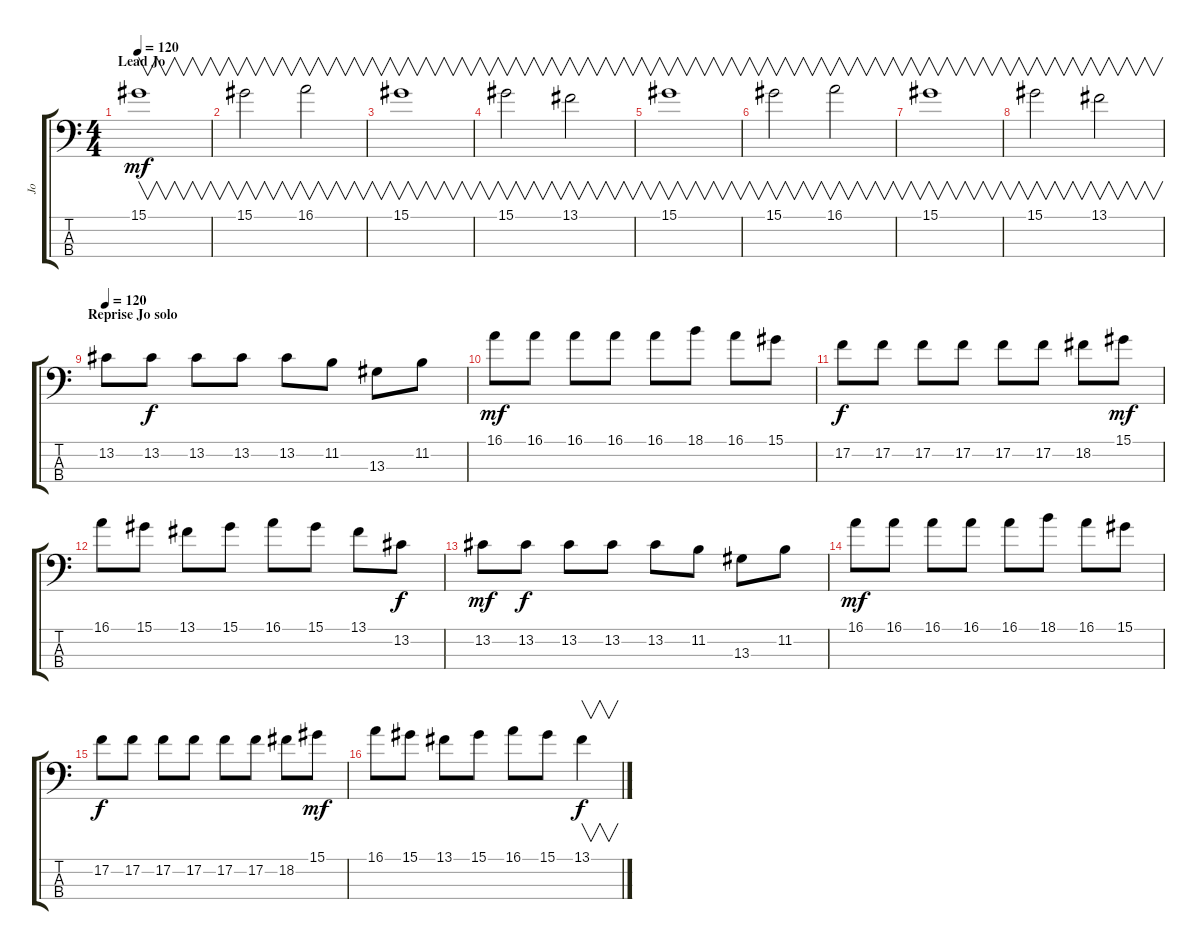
\track ("Jo" "Jo") {instrument electricbassfinger}
\staff {score tabs}
\tuning (F2 C2 G1 D1) {hide}
\ts (4 4)
\section ("" "Lead Jo")
\tempo 120
\clef f4
\ks c
15.1.1{v dy mf instrument distortionguitar} |
15.1.2{v} 16.1.2{v} |
15.1.1{v} |
15.1.2{v} 13.1.2{v} |
15.1.1{v instrument distortionguitar} |
15.1.2{v} 16.1.2{v} |
15.1.1{v} |
15.1.2{v} 13.1.2{v} |
\section ("" "Reprise Jo solo")
\tempo 120
13.2.8{instrument distortionguitar} 13.2.8{dy f} 13.2.8 13.2.8 13.2.8 11.2.8 13.3.8 11.2.8 |
16.1.8{dy mf} 16.1.8 16.1.8 16.1.8 16.1.8 18.1.8 16.1.8 15.1.8 |
17.2.8{dy f} 17.2.8 17.2.8 17.2.8 17.2.8 17.2.8 18.2.8 15.1.8{dy mf} |
16.1.8 15.1.8 13.1.8 15.1.8 16.1.8 15.1.8 13.1.8 13.2.8{dy f} |
13.2.8{dy mf instrument distortionguitar} 13.2.8{dy f} 13.2.8 13.2.8 13.2.8 11.2.8 13.3.8 11.2.8 |
16.1.8{dy mf} 16.1.8 16.1.8 16.1.8 16.1.8 18.1.8 16.1.8 15.1.8 |
17.2.8{dy f} 17.2.8 17.2.8 17.2.8 17.2.8 17.2.8 18.2.8 15.1.8{dy mf} |
16.1.8 15.1.8 13.1.8 15.1.8 16.1.8 15.1.8 13.1.4{v dy f}
